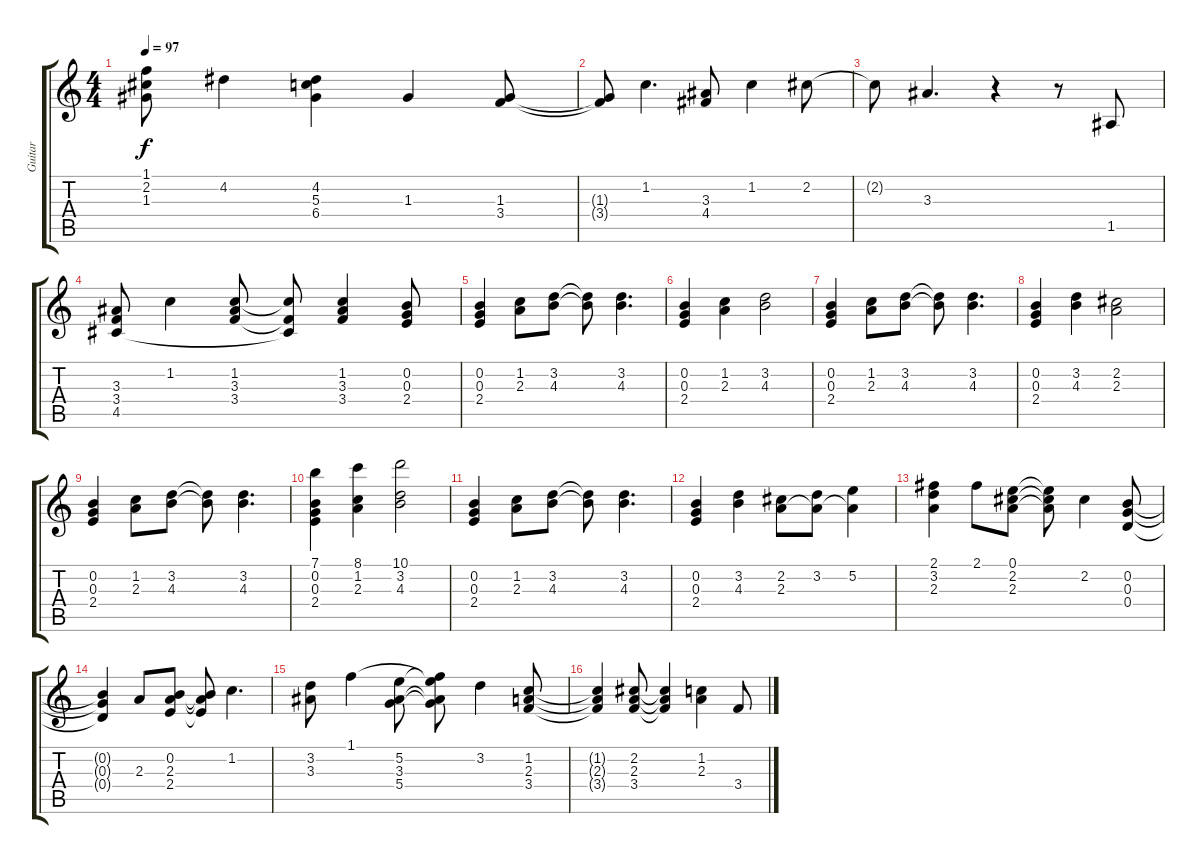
\track ("Guitar" "Guitar") {instrument electricguitarjazz}
\staff {score tabs}
\tuning (E4 B3 G3 D3 A2 E2) {hide}
\ts (4 4)
\tempo 97
\clef g2
\ks c
(1.1{t} 2.2{t} 1.3{t}).8{dy f} 4.2.4 (4.2 5.3 6.4).4 1.3.4 (1.3 3.4).8 |
(1.3{t} 3.4{t}).8 1.2.4{d} (3.3 4.4).8 1.2.4 2.2.8 |
2.2{t}.8 3.3.4{d} r.4 r.8 1.5.8 |
(3.3 3.4 4.5).8 1.2.4 (1.2 3.3 3.4).8 (1.2{t} 3.4{t} 4.5{t}).8 (1.2 3.3 3.4).4 (0.2 0.3 2.4).8 |
(0.2 0.3 2.4).4 (1.2 2.3).8 (3.2 4.3).8 (3.2{t} 4.3{t}).8 (3.2 4.3).4{d} |
(0.2 0.3 2.4).4 (1.2 2.3).4 (3.2 4.3).2 |
(0.2 0.3 2.4).4 (1.2 2.3).8 (3.2 4.3).8 (3.2{t} 4.3{t}).8 (3.2 4.3).4{d} |
(0.2 0.3 2.4).4 (3.2 4.3).4 (2.2 2.3).2 |
(0.2 0.3 2.4).4 (1.2 2.3).8 (3.2 4.3).8 (3.2{t} 4.3{t}).8 (3.2 4.3).4{d} |
(7.1 0.2 0.3 2.4).4 (8.1 1.2 2.3).4 (10.1 3.2 4.3).2 |
(0.2 0.3 2.4).4 (1.2 2.3).8 (3.2 4.3).8 (3.2{t} 4.3{t}).8 (3.2 4.3).4{d} |
(0.2 0.3 2.4).4 (3.2 4.3).4 (2.2 2.3).8 (3.2 2.3{t}).8 (5.2 2.3{t}).4 |
(2.1 3.2 2.3).4 2.1.8 (0.1 2.2 2.3).8 (0.1{t} 2.2{t} 2.3{t}).8 2.2.4 (0.2 0.3 0.4).8 |
(0.2{t} 0.3{t} 0.4{t}).4 2.3.8 (0.2 2.3 2.4).8 (0.2{t} 2.3{t} 2.4{t}).8 1.2.4{d} |
(3.2 3.3).8 1.1.4 (5.2 3.3 5.4).8 (1.1{t} 5.2{t} 3.3{t} 5.4{t}).8 3.2.4 (1.2 2.3 3.4).8 |
(1.2{t} 2.3{t} 3.4{t}).4 (2.2 2.3 3.4).8 (2.2{t} 2.3{t} 3.4{t}).4 (1.2 2.3).4 3.4.8
